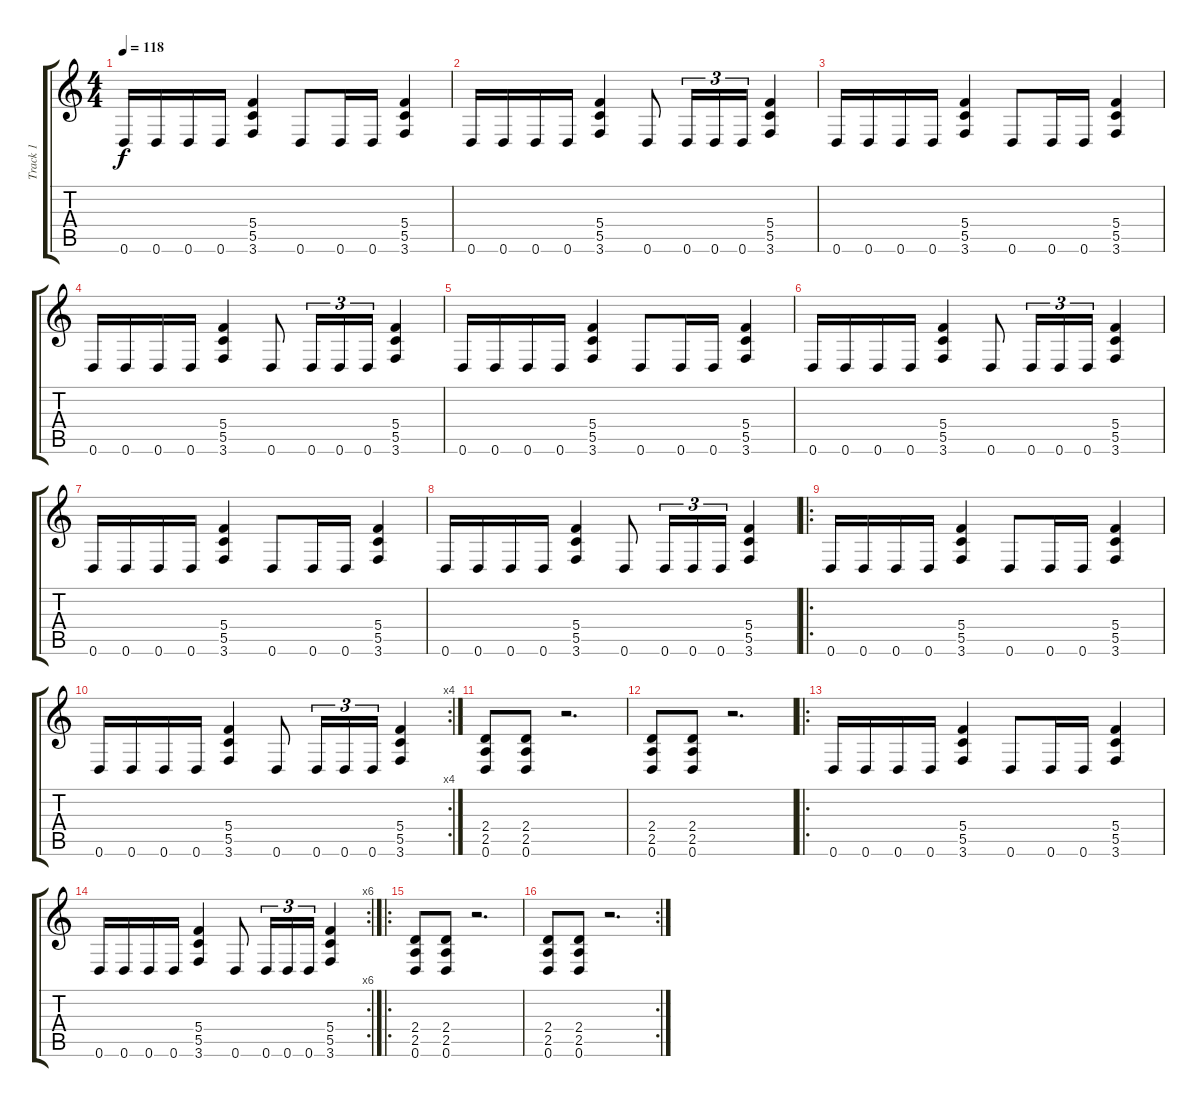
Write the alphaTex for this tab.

\track ("Track 1" "Track 1") {instrument distortionguitar}
\staff {score tabs}
\tuning (D4 A3 F3 C3 G2 D2) {hide}
\ts (4 4)
\tempo 118
\clef g2
\ks c
0.6.16{dy f instrument distortionguitar} 0.6.16 0.6.16 0.6.16 (5.4 5.5 3.6).4 0.6.8 0.6.16 0.6.16 (5.4 5.5 3.6).4 |
0.6.16 0.6.16 0.6.16 0.6.16 (5.4 5.5 3.6).4 0.6.8 0.6.16{tu (3 2)} 0.6.16{tu (3 2)} 0.6.16{tu (3 2)} (5.4 5.5 3.6).4 |
0.6.16 0.6.16 0.6.16 0.6.16 (5.4 5.5 3.6).4 0.6.8 0.6.16 0.6.16 (5.4 5.5 3.6).4 |
0.6.16 0.6.16 0.6.16 0.6.16 (5.4 5.5 3.6).4 0.6.8 0.6.16{tu (3 2)} 0.6.16{tu (3 2)} 0.6.16{tu (3 2)} (5.4 5.5 3.6).4 |
0.6.16 0.6.16 0.6.16 0.6.16 (5.4 5.5 3.6).4 0.6.8 0.6.16 0.6.16 (5.4 5.5 3.6).4 |
0.6.16 0.6.16 0.6.16 0.6.16 (5.4 5.5 3.6).4 0.6.8 0.6.16{tu (3 2)} 0.6.16{tu (3 2)} 0.6.16{tu (3 2)} (5.4 5.5 3.6).4 |
0.6.16 0.6.16 0.6.16 0.6.16 (5.4 5.5 3.6).4 0.6.8 0.6.16 0.6.16 (5.4 5.5 3.6).4 |
0.6.16 0.6.16 0.6.16 0.6.16 (5.4 5.5 3.6).4 0.6.8 0.6.16{tu (3 2)} 0.6.16{tu (3 2)} 0.6.16{tu (3 2)} (5.4 5.5 3.6).4 |
\ro
0.6.16 0.6.16 0.6.16 0.6.16 (5.4 5.5 3.6).4 0.6.8 0.6.16 0.6.16 (5.4 5.5 3.6).4 |
\rc 4
0.6.16 0.6.16 0.6.16 0.6.16 (5.4 5.5 3.6).4 0.6.8 0.6.16{tu (3 2)} 0.6.16{tu (3 2)} 0.6.16{tu (3 2)} (5.4 5.5 3.6).4 |
(2.4 2.5 0.6).8 (2.4 2.5 0.6).8 r.2{d} |
(2.4 2.5 0.6).8 (2.4 2.5 0.6).8 r.2{d} |
\ro
0.6.16 0.6.16 0.6.16 0.6.16 (5.4 5.5 3.6).4 0.6.8 0.6.16 0.6.16 (5.4 5.5 3.6).4 |
\rc 6
0.6.16 0.6.16 0.6.16 0.6.16 (5.4 5.5 3.6).4 0.6.8 0.6.16{tu (3 2)} 0.6.16{tu (3 2)} 0.6.16{tu (3 2)} (5.4 5.5 3.6).4 |
\ro
(2.4 2.5 0.6).8 (2.4 2.5 0.6).8 r.2{d} |
\rc 2
(2.4 2.5 0.6).8 (2.4 2.5 0.6).8 r.2{d}
